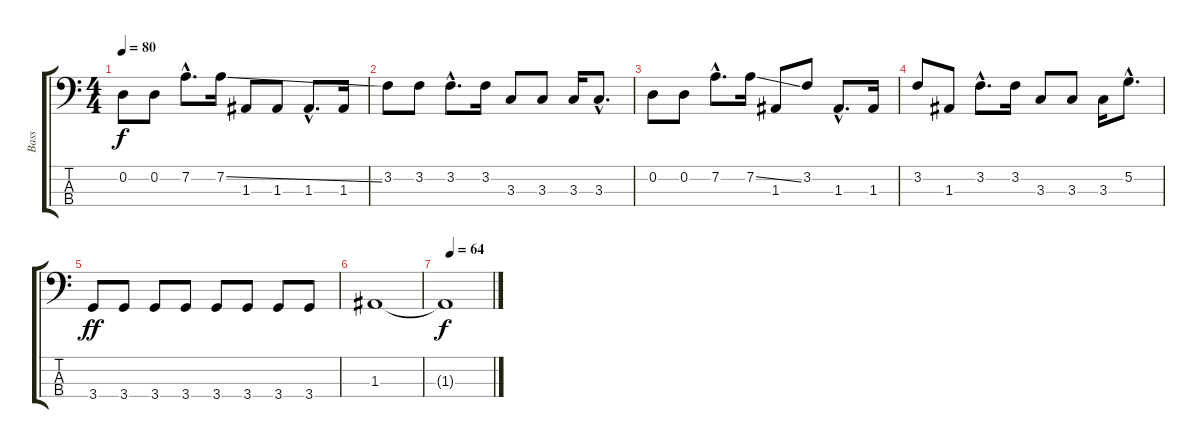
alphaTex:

\track ("Bass" "Bass") {instrument electricbasspick}
\staff {score tabs}
\tuning (G2 D2 A1 E1) {hide}
\ts (4 4)
\tempo 80
\clef f4
\ks c
0.2.8{dy f} 0.2.8 7.2{hac}.8{d} 7.2{ss}.16 1.3.8 1.3.8 1.3{hac}.8{d} 1.3.16 |
3.2.8 3.2.8 3.2{hac}.8{d} 3.2.16 3.3.8 3.3.8 3.3.16 3.3{hac}.8{d} |
0.2.8 0.2.8 7.2{hac}.8{d} 7.2{ss}.16 1.3.8 3.2.8 1.3{hac}.8{d} 1.3.16 |
3.2.8 1.3.8 3.2{hac}.8{d} 3.2.16 3.3.8 3.3.8 3.3.16 5.2{hac}.8{d} |
3.4.8{dy ff} 3.4.8 3.4.8 3.4.8 3.4.8 3.4.8 3.4.8 3.4.8 |
1.3.1 |
\tempo (64 0.125)
1.3{t}.1{dy f volume 0}
